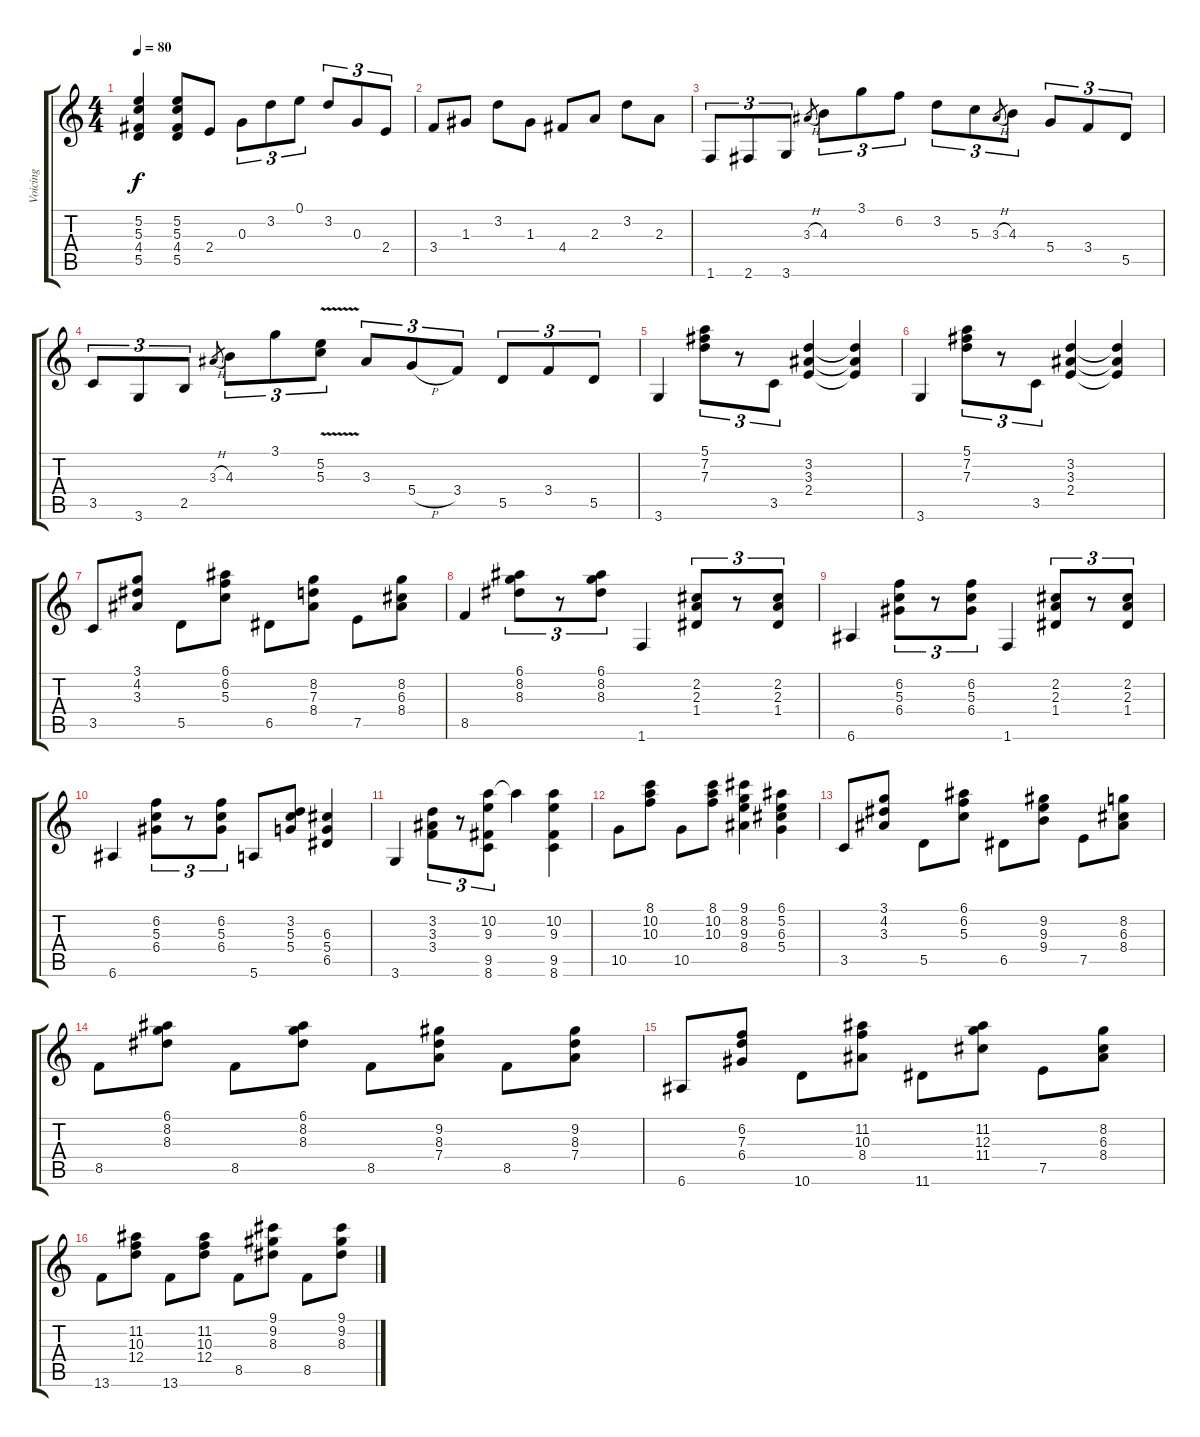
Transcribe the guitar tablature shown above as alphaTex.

\track ("Voicing" "Voicing") {instrument acousticguitarnylon}
\staff {score tabs}
\tuning (E4 B3 G3 D3 A2 E2) {hide}
\ts (4 4)
\tempo 80
\clef g2
\ks c
(5.2 5.3 4.4 5.5).4{dy f} (5.2 5.3 4.4 5.5).8 2.4.8 0.3.8{tu (3 2)} 3.2.8{tu (3 2)} 0.1.8{tu (3 2)} 3.2.8{tu (3 2)} 0.3.8{tu (3 2)} 2.4.8{tu (3 2)} |
3.4.8 1.3.8 3.2.8 1.3.8 4.4.8 2.3.8 3.2.8 2.3.8 |
1.6.8{tu (3 2)} 2.6.8{tu (3 2)} 3.6.8{tu (3 2)} 3.3{h}.8{gr} 4.3.8{tu (3 2)} 3.1.8{tu (3 2)} 6.2.8{tu (3 2)} 3.2.8{tu (3 2)} 5.3.8{tu (3 2)} 3.3{h}.8{gr} 4.3.8{tu (3 2)} 5.4.8{tu (3 2)} 3.4.8{tu (3 2)} 5.5.8{tu (3 2)} |
3.5.8{tu (3 2)} 3.6.8{tu (3 2)} 2.5.8{tu (3 2)} 3.3{h}.8{gr} 4.3.8{tu (3 2)} 3.1.8{tu (3 2)} (5.2{v} 5.3{v}).8{tu (3 2)} 3.3.8{tu (3 2)} 5.4{h}.8{tu (3 2)} 3.4.8{tu (3 2)} 5.5.8{tu (3 2)} 3.4.8{tu (3 2)} 5.5.8{tu (3 2)} |
3.6.4 (5.1 7.2 7.3).8{tu (3 2)} r.8{tu (3 2)} 3.5.8{tu (3 2)} (3.2 3.3 2.4).4 (3.2{t} 3.3{t} 2.4{t}).4 |
3.6.4 (5.1 7.2 7.3).8{tu (3 2)} r.8{tu (3 2)} 3.5.8{tu (3 2)} (3.2 3.3 2.4).4 (3.2{t} 3.3{t} 2.4{t}).4 |
3.5.8 (3.1 4.2 3.3).8 5.5.8 (6.1 6.2 5.3).8 6.5.8 (8.2 7.3 8.4).8 7.5.8 (8.2 6.3 8.4).8 |
8.5.4 (6.1 8.2 8.3).8{tu (3 2)} r.8{tu (3 2)} (6.1 8.2 8.3).8{tu (3 2)} 1.6.4 (2.2 2.3 1.4).8{tu (3 2)} r.8{tu (3 2)} (2.2 2.3 1.4).8{tu (3 2)} |
6.6.4 (6.2 5.3 6.4).8{tu (3 2)} r.8{tu (3 2)} (6.2 5.3 6.4).8{tu (3 2)} 1.6.4 (2.2 2.3 1.4).8{tu (3 2)} r.8{tu (3 2)} (2.2 2.3 1.4).8{tu (3 2)} |
6.6.4 (6.2 5.3 6.4).8{tu (3 2)} r.8{tu (3 2)} (6.2 5.3 6.4).8{tu (3 2)} 5.6.8 (3.2 5.3 5.4).8 (6.3 5.4 6.5).4 |
3.6.4 (3.2 3.3 3.4).8{tu (3 2)} r.8{tu (3 2)} (10.2 9.3 9.5 8.6).8{tu (3 2)} 10.2{t}.4 (10.2 9.3 9.5 8.6).4 |
10.5.8 (8.1 10.2 10.3).8 10.5.8 (8.1 10.2 10.3).8 (9.1 8.2 9.3 8.4).4 (6.1 5.2 6.3 5.4).4 |
3.5.8 (3.1 4.2 3.3).8 5.5.8 (6.1 6.2 5.3).8 6.5.8 (9.2 9.3 9.4).8 7.5.8 (8.2 6.3 8.4).8 |
8.5.8 (6.1 8.2 8.3).8 8.5.8 (6.1 8.2 8.3).8 8.5.8 (9.2 8.3 7.4).8 8.5.8 (9.2 8.3 7.4).8 |
6.6.8 (6.2 7.3 6.4).8 10.6.8 (11.2 10.3 8.4).8 11.6.8 (11.2 12.3 11.4).8 7.5.8 (8.2 6.3 8.4).8 |
13.6.8 (11.2 10.3 12.4).8 13.6.8 (11.2 10.3 12.4).8 8.5.8 (9.1 9.2 8.3).8 8.5.8 (9.1 9.2 8.3).8
